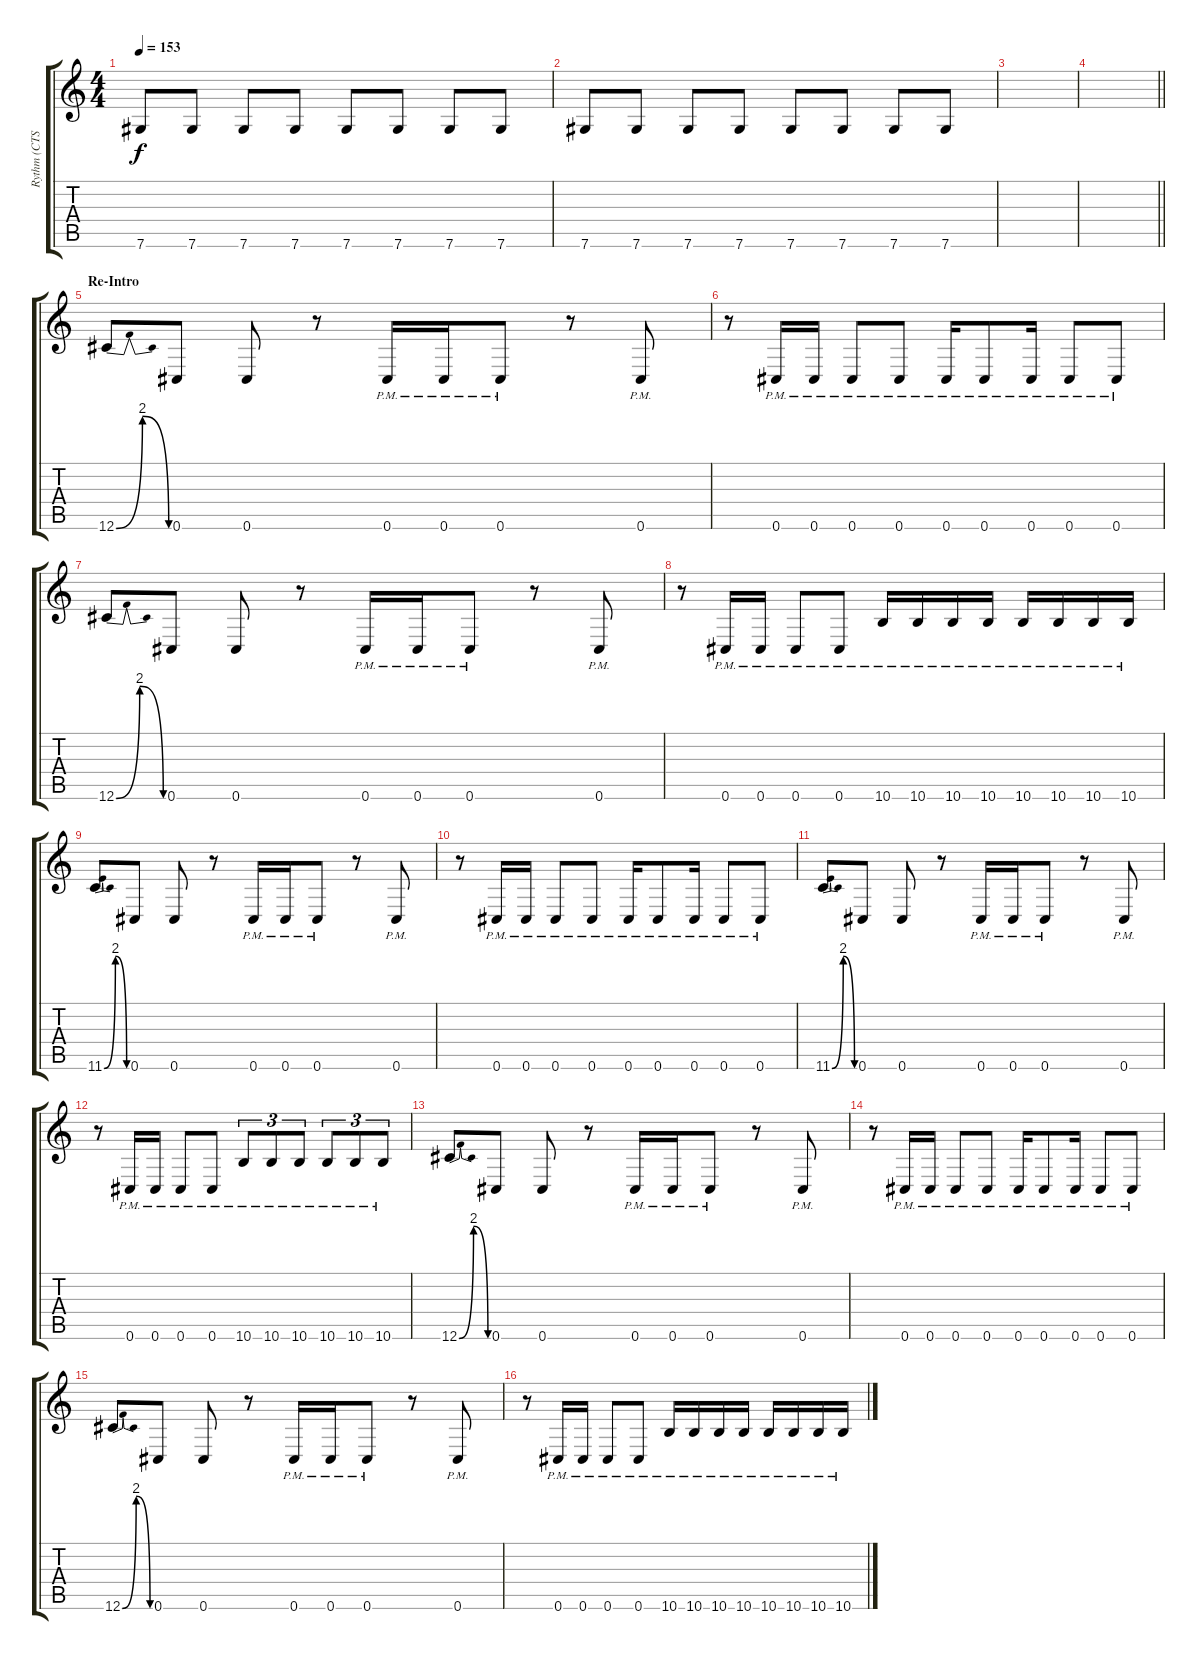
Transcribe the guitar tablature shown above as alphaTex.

\track ("Rythm (CTS) / Lead (IW)" "Rythm (CTS") {instrument distortionguitar}
\staff {score tabs}
\tuning (Eb4 Bb3 Gb3 Db3 Ab2 Db2) {hide}
\ts (4 4)
\tempo 153
\clef g2
\ks c
7.6.8{dy f} 7.6.8 7.6.8 7.6.8 7.6.8 7.6.8 7.6.8 7.6.8 |
7.6.8 7.6.8 7.6.8 7.6.8 7.6.8 7.6.8 7.6.8 7.6.8 |
|
\barLineRight lightlight
|
\section ("" "Re-Intro")
12.6{be (bendrelease 0 0 30 8 30 8 60 0)}.8 0.6.8 0.6.8 r.8 0.6{pm}.16 0.6{pm}.16 0.6{pm}.8 r.8 0.6{pm}.8 |
r.8 0.6{pm}.16 0.6{pm}.16 0.6{pm}.8 0.6{pm}.8 0.6{pm}.16 0.6{pm}.8 0.6{pm}.16 0.6{pm}.8 0.6{pm}.8 |
12.6{be (bendrelease 0 0 30 8 30 8 60 0)}.8 0.6.8 0.6.8 r.8 0.6{pm}.16 0.6{pm}.16 0.6{pm}.8 r.8 0.6{pm}.8 |
r.8 0.6{pm}.16 0.6{pm}.16 0.6{pm}.8 0.6{pm}.8 10.6{pm}.16 10.6{pm}.16 10.6{pm}.16 10.6{pm}.16 10.6{pm}.16 10.6{pm}.16 10.6{pm}.16 10.6{pm}.16 |
11.6{be (bendrelease 0 0 30 8 30 8 60 0)}.8 0.6.8 0.6.8 r.8 0.6{pm}.16 0.6{pm}.16 0.6{pm}.8 r.8 0.6{pm}.8 |
r.8 0.6{pm}.16 0.6{pm}.16 0.6{pm}.8 0.6{pm}.8 0.6{pm}.16 0.6{pm}.8 0.6{pm}.16 0.6{pm}.8 0.6{pm}.8 |
11.6{be (bendrelease 0 0 30 8 30 8 60 0)}.8 0.6.8 0.6.8 r.8 0.6{pm}.16 0.6{pm}.16 0.6{pm}.8 r.8 0.6{pm}.8 |
r.8 0.6{pm}.16 0.6{pm}.16 0.6{pm}.8 0.6{pm}.8 10.6{pm}.8{tu (3 2)} 10.6{pm}.8{tu (3 2)} 10.6{pm}.8{tu (3 2)} 10.6{pm}.8{tu (3 2)} 10.6{pm}.8{tu (3 2)} 10.6{pm}.8{tu (3 2)} |
12.6{be (bendrelease 0 0 30 8 30 8 60 0)}.8 0.6.8 0.6.8 r.8 0.6{pm}.16 0.6{pm}.16 0.6{pm}.8 r.8 0.6{pm}.8 |
r.8 0.6{pm}.16 0.6{pm}.16 0.6{pm}.8 0.6{pm}.8 0.6{pm}.16 0.6{pm}.8 0.6{pm}.16 0.6{pm}.8 0.6{pm}.8 |
12.6{be (bendrelease 0 0 30 8 30 8 60 0)}.8 0.6.8 0.6.8 r.8 0.6{pm}.16 0.6{pm}.16 0.6{pm}.8 r.8 0.6{pm}.8 |
r.8 0.6{pm}.16 0.6{pm}.16 0.6{pm}.8 0.6{pm}.8 10.6{pm}.16 10.6{pm}.16 10.6{pm}.16 10.6{pm}.16 10.6{pm}.16 10.6{pm}.16 10.6{pm}.16 10.6{pm}.16
